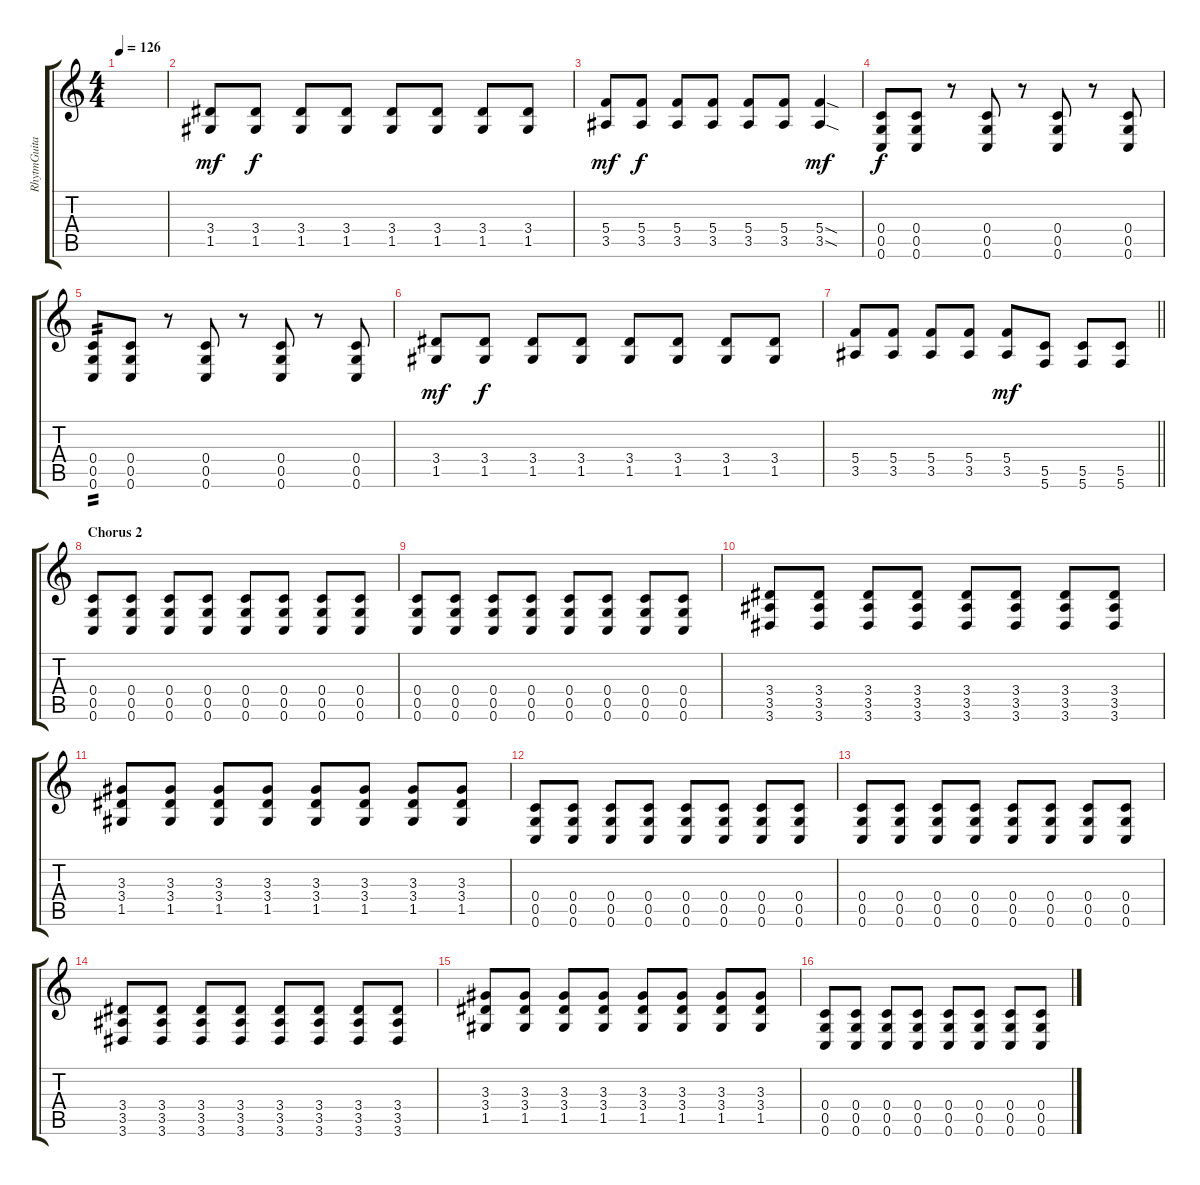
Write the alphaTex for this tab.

\track ("RhytmGuitar" "RhytmGuita") {instrument overdrivenguitar}
\staff {score tabs}
\tuning (D4 A3 F3 C3 G2 C2) {hide}
\ts (4 4)
\tempo 126
\clef g2
\ks c
|
(3.4 1.5).8{dy mf volume 14 instrument overdrivenguitar} (3.4 1.5).8{dy f} (3.4 1.5).8 (3.4 1.5).8 (3.4 1.5).8 (3.4 1.5).8 (3.4 1.5).8 (3.4 1.5).8 |
(5.4 3.5).8{dy mf} (5.4 3.5).8{dy f} (5.4 3.5).8 (5.4 3.5).8 (5.4 3.5).8 (5.4 3.5).8 (5.4{sod} 3.5{sod}).4{dy mf} |
(0.4 0.5 0.6).8{dy f} (0.4 0.5 0.6).8 r.8 (0.4 0.5 0.6).8 r.8 (0.4 0.5 0.6).8 r.8 (0.4 0.5 0.6).8 |
(0.4 0.5 0.6).8{tp 2} (0.4 0.5 0.6).8 r.8 (0.4 0.5 0.6).8 r.8 (0.4 0.5 0.6).8 r.8 (0.4 0.5 0.6).8 |
(3.4 1.5).8{dy mf} (3.4 1.5).8{dy f} (3.4 1.5).8 (3.4 1.5).8 (3.4 1.5).8 (3.4 1.5).8 (3.4 1.5).8 (3.4 1.5).8 |
\barLineRight lightlight
(5.4 3.5).8 (5.4 3.5).8 (5.4 3.5).8 (5.4 3.5).8 (5.4 3.5).8{dy mf} (5.5 5.6).8 (5.5 5.6).8 (5.5 5.6).8 |
\section ("" "Chorus 2")
(0.4 0.5 0.6).8 (0.4 0.5 0.6).8 (0.4 0.5 0.6).8 (0.4 0.5 0.6).8 (0.4 0.5 0.6).8 (0.4 0.5 0.6).8 (0.4 0.5 0.6).8 (0.4 0.5 0.6).8 |
(0.4 0.5 0.6).8 (0.4 0.5 0.6).8 (0.4 0.5 0.6).8 (0.4 0.5 0.6).8 (0.4 0.5 0.6).8 (0.4 0.5 0.6).8 (0.4 0.5 0.6).8 (0.4 0.5 0.6).8 |
(3.4 3.5 3.6).8 (3.4 3.5 3.6).8 (3.4 3.5 3.6).8 (3.4 3.5 3.6).8 (3.4 3.5 3.6).8 (3.4 3.5 3.6).8 (3.4 3.5 3.6).8 (3.4 3.5 3.6).8 |
(3.3 3.4 1.5).8 (3.3 3.4 1.5).8 (3.3 3.4 1.5).8 (3.3 3.4 1.5).8 (3.3 3.4 1.5).8 (3.3 3.4 1.5).8 (3.3 3.4 1.5).8 (3.3 3.4 1.5).8 |
(0.4 0.5 0.6).8 (0.4 0.5 0.6).8 (0.4 0.5 0.6).8 (0.4 0.5 0.6).8 (0.4 0.5 0.6).8 (0.4 0.5 0.6).8 (0.4 0.5 0.6).8 (0.4 0.5 0.6).8 |
(0.4 0.5 0.6).8 (0.4 0.5 0.6).8 (0.4 0.5 0.6).8 (0.4 0.5 0.6).8 (0.4 0.5 0.6).8 (0.4 0.5 0.6).8 (0.4 0.5 0.6).8 (0.4 0.5 0.6).8 |
(3.4 3.5 3.6).8 (3.4 3.5 3.6).8 (3.4 3.5 3.6).8 (3.4 3.5 3.6).8 (3.4 3.5 3.6).8 (3.4 3.5 3.6).8 (3.4 3.5 3.6).8 (3.4 3.5 3.6).8 |
(3.3 3.4 1.5).8 (3.3 3.4 1.5).8 (3.3 3.4 1.5).8 (3.3 3.4 1.5).8 (3.3 3.4 1.5).8 (3.3 3.4 1.5).8 (3.3 3.4 1.5).8 (3.3 3.4 1.5).8 |
(0.4 0.5 0.6).8 (0.4 0.5 0.6).8 (0.4 0.5 0.6).8 (0.4 0.5 0.6).8 (0.4 0.5 0.6).8 (0.4 0.5 0.6).8 (0.4 0.5 0.6).8 (0.4 0.5 0.6).8
